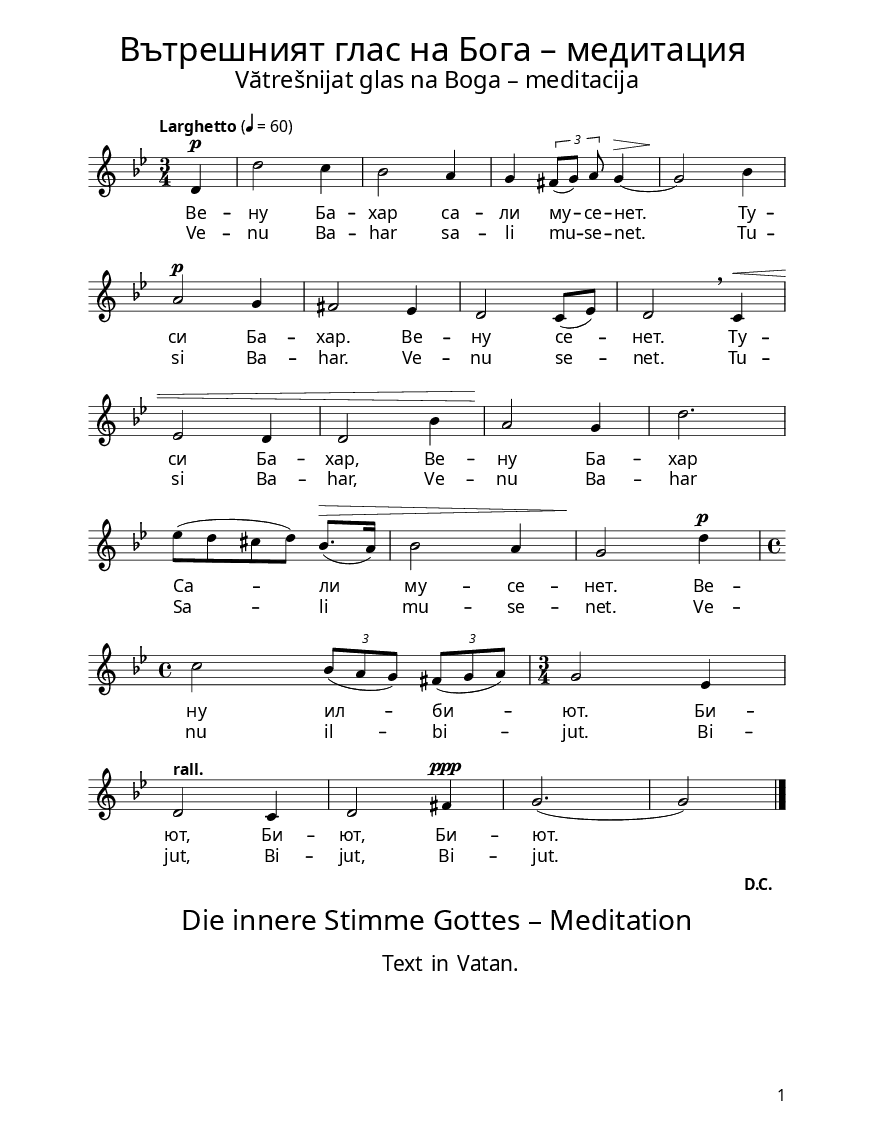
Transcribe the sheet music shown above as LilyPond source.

\version "2.24.1"

% include paper part and global functions
\include "include/globals.ily"

\bookpart {
   \label #'ref200
  \tocItem \markup "Вътрешният глас на Бога – Vătrešnijat glas na Boga "
  \include "include/bookpart-paper.ily"
  \score {
    \include "include/score-layout.ily"

    \new Voice \relative c' {
     \clef treble
      \key g \minor
      \time 3/4
      \tempoFunc "Larghetto" 4 "60"
      \autoBeamOff
       
      \partial 4
       d4^\p | % 2
      d'2 c4 | % 3
      bes2 a4 | % 4
      g4 \times 2/3 {
        fis8 ( [g8] ) a8
      }
       g4^\> ~ | % 5
      g2 \! bes4 \break | % 6
      a2^\p g4 | % 7
      fis2 es4 | % 8
      d2 c8 ( [es8] ) | % 9
      d2 \breathe  c4^\< \break
      es2 d4 | % 11
      d2 bes'4 | % 12
      a2 \!  g4 | % 13
      d'2. \break | % 14
      es8 ( [d8 cis8 d8] )  bes8.^\>  ( [a16] ) | % 15
      bes2 a4 | % 16
      g2 \! d'4^\p \break | % 17
      \time 4/4  c2
      \times 2/3  {
        bes8 [( a8 g8 )]
      }
      \times 2/3  {
        fis8 ( [g8 a8] )
      }
      | % 18
      \time 3/4  g2 es4 \break | % 19
      d2^\markup{ \bold {rall.} } c4 |
      d2 fis4^\ppp | % 21
      g2. ( | % 22
      g2 )\bar "|."
    }

\addlyrics {
      Ве -- ну Ба
      -- хар са -- ли му -- се -- нет. Ту -- си Ба --
      хар. Ве -- ну се -- нет. Ту -- си Ба -- хар, Ве
      -- ну Ба -- хар Са -- ли му -- се -- нет. Ве --
      ну ил -- би -- ют. Би -- ют, Би -- ют, Би -- ют.}
     \addlyrics {
      Ve -- nu Ba
      -- har sa -- li mu -- se -- net. Tu -- si Ba --
      har. Ve -- nu se -- net. Tu -- si Ba -- har, Ve
      -- nu Ba -- har Sa -- li mu -- se -- net. Ve --
      nu il -- bi -- jut. Bi -- jut, Bi -- jut, Bi -- jut.}


    \header {
      title = \titleFunc "Вътрешният глас на Бога – медитация " "Vătrešnijat glas na Boga – meditacija"       
      
    }

    

   

    \midi{}

  } % score

  \markup \dc-one "D.C."

  % include foreign translation(s) of the song
  \version "2.24.0"

\markup \fill-line { \fontsize #deTitleFontSize "Die innere Stimme Gottes – Meditation" }
\markup \null
\markup \null
\markup \fontsize #deCoupletFontSize {
  \hspace #27
  \override #`(baseline-skip . ,deCoupletBaselineSkip)

  \column {
 \line { " "Text in Vatan.}
  

  }
}


} % bookpart

% Più mosso
%
